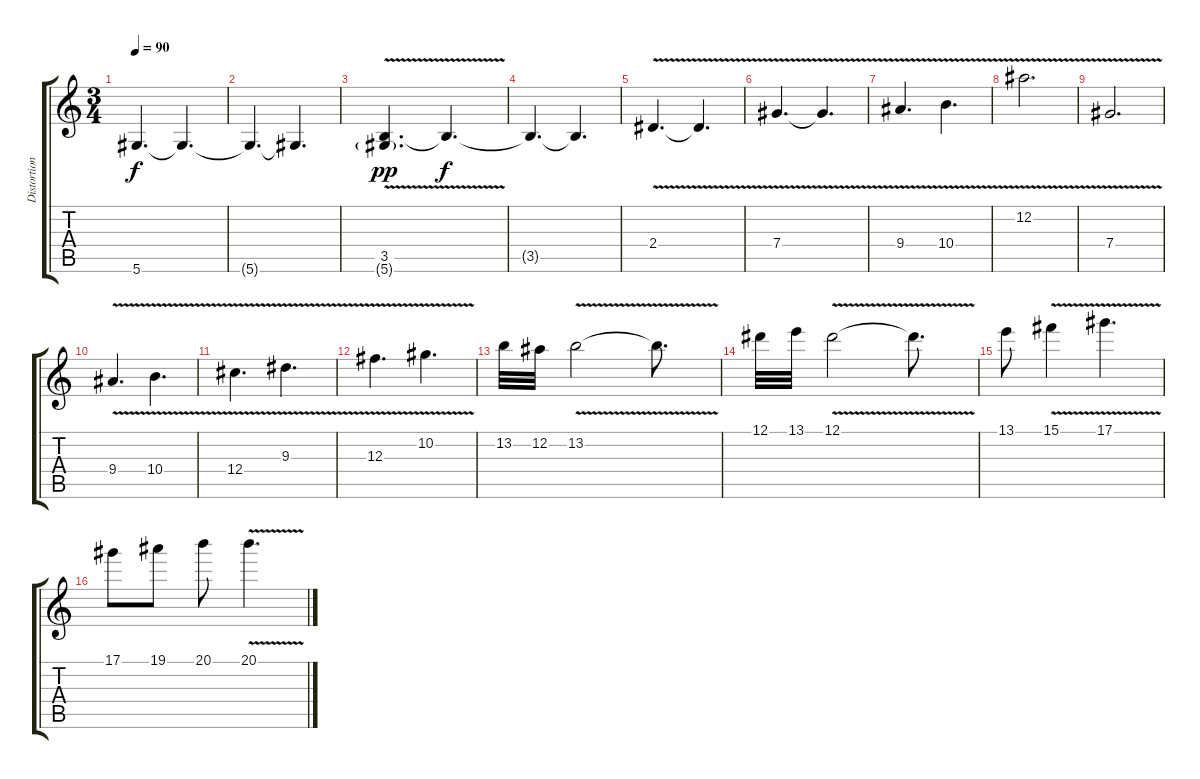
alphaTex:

\track ("Distortion Lead Guitar" "Distortion") {instrument distortionguitar}
\staff {score tabs}
\tuning (Eb4 Bb3 Gb3 Db3 Ab2 Eb2) {hide}
\ts (3 4)
\tempo 90
\clef g2
\ks c
5.6{t}.4{d dy f} 5.6{t}.4{d} |
5.6{t}.4{d} 5.6{t}.4{d} |
(3.5{v} 5.6{v g}).4{d dy pp} 3.5{t}.4{d dy f} |
3.5{t}.4{d} 3.5{t}.4{d} |
2.4{v}.4{d} 2.4{t}.4{d} |
7.4{v}.4{d} 7.4{t}.4{d} |
9.4{v}.4{d} 10.4{v}.4{d} |
12.2{v}.2{d} |
7.4{v}.2{d} |
9.4{v}.4{d} 10.4{v}.4{d} |
12.4{v}.4{d} 9.3{v}.4{d} |
12.3{v}.4{d} 10.2{v}.4{d} |
13.2.32 12.2.32 13.2{v}.2 13.2{t}.8{d} |
12.1.32 13.1.32 12.1{v}.2 12.1{t}.8{d} |
13.1.8 15.1{v}.4 17.1{v}.4{d} |
17.1.8 19.1.8 20.1.8 20.1{v}.4{d}
